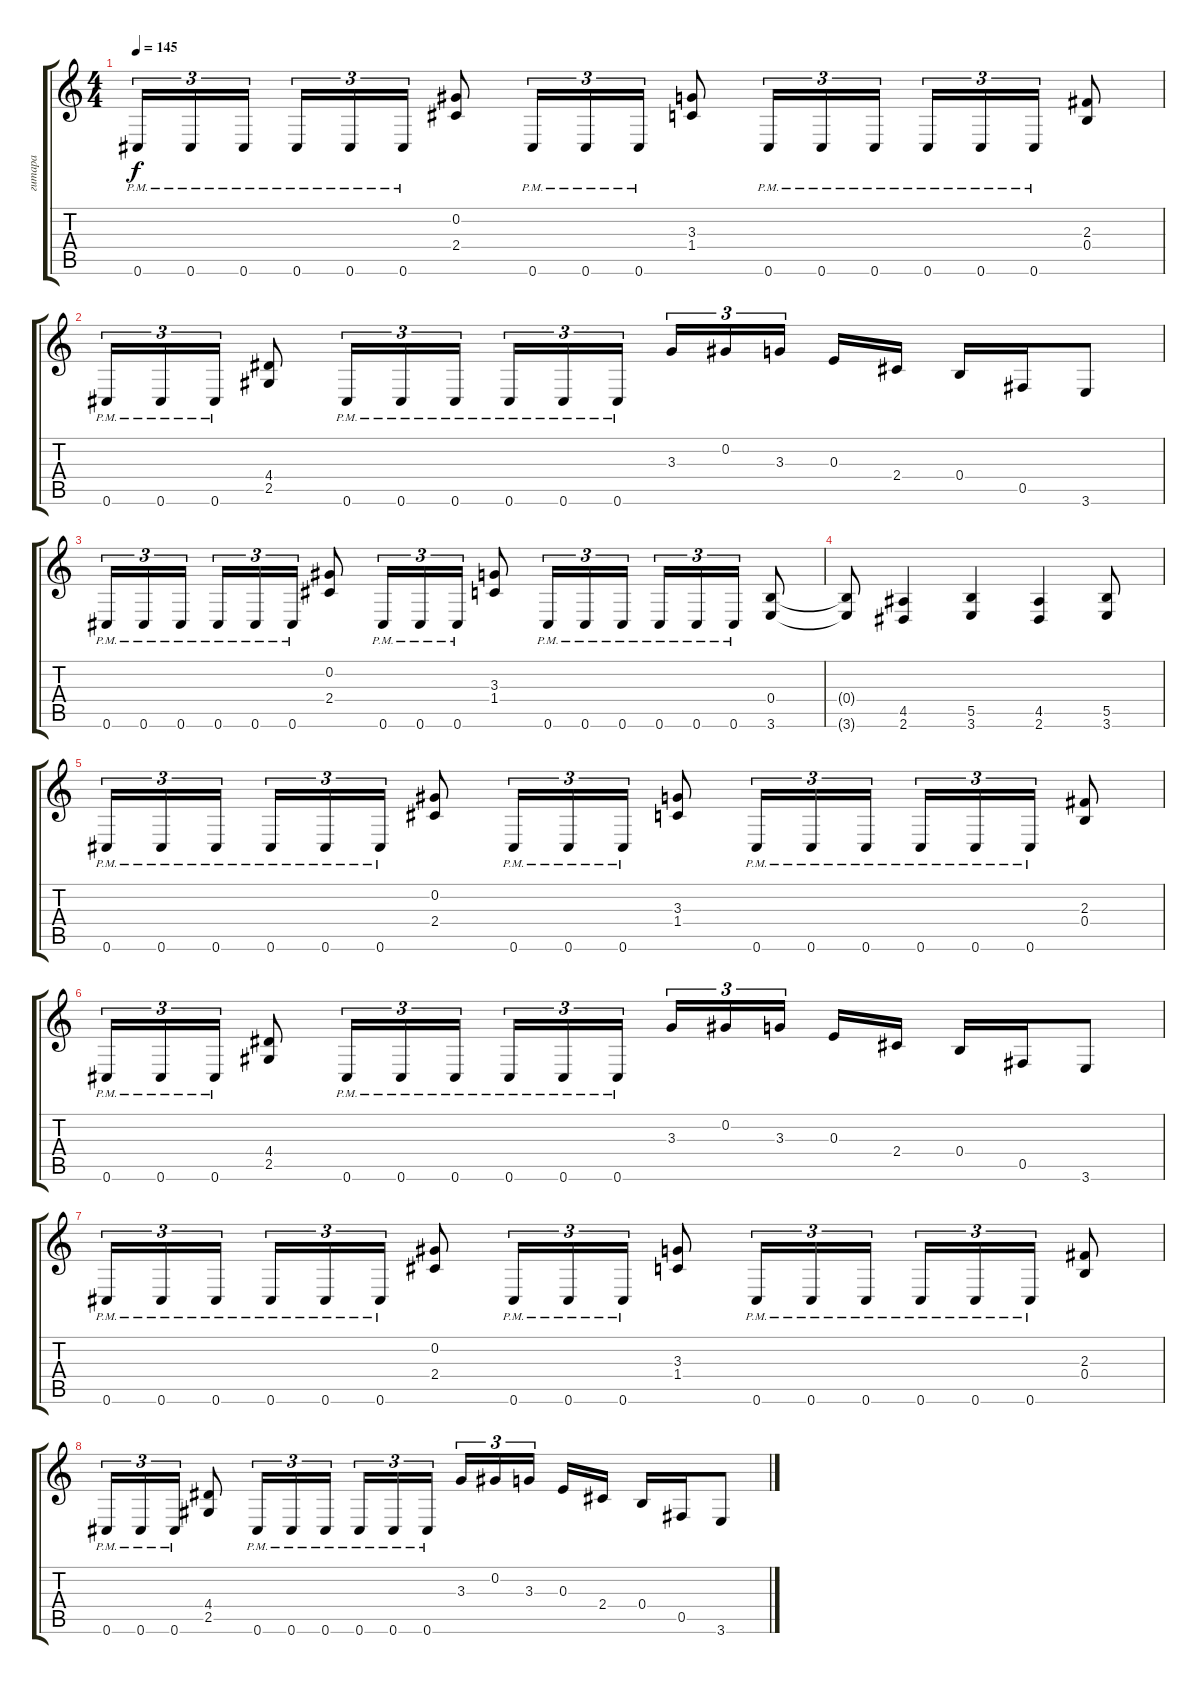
\track ("гитара" "гитара") {instrument overdrivenguitar}
\staff {score tabs}
\tuning (Db4 Ab3 E3 B2 Gb2 Db2) {hide}
\ts (4 4)
\tempo 145
\clef g2
\ks c
0.6{pm}.16{tu (3 2) dy f} 0.6{pm}.16{tu (3 2)} 0.6{pm}.16{tu (3 2) beam splitsecondary} 0.6{pm}.16{tu (3 2)} 0.6{pm}.16{tu (3 2)} 0.6{pm}.16{tu (3 2)} (0.2 2.4).8 0.6{pm}.16{tu (3 2)} 0.6{pm}.16{tu (3 2)} 0.6{pm}.16{tu (3 2)} (3.3 1.4).8 0.6{pm}.16{tu (3 2)} 0.6{pm}.16{tu (3 2)} 0.6{pm}.16{tu (3 2)} 0.6{pm}.16{tu (3 2)} 0.6{pm}.16{tu (3 2)} 0.6{pm}.16{tu (3 2)} (2.3 0.4).8 |
0.6{pm}.16{tu (3 2)} 0.6{pm}.16{tu (3 2)} 0.6{pm}.16{tu (3 2)} (4.4 2.5).8 0.6{pm}.16{tu (3 2)} 0.6{pm}.16{tu (3 2)} 0.6{pm}.16{tu (3 2) beam splitsecondary} 0.6{pm}.16{tu (3 2)} 0.6{pm}.16{tu (3 2)} 0.6{pm}.16{tu (3 2)} 3.3.16{tu (3 2)} 0.2.16{tu (3 2)} 3.3.16{tu (3 2) beam splitsecondary} 0.3.16 2.4.16 0.4.16 0.5.16 3.6.8 |
0.6{pm}.16{tu (3 2)} 0.6{pm}.16{tu (3 2)} 0.6{pm}.16{tu (3 2) beam splitsecondary} 0.6{pm}.16{tu (3 2)} 0.6{pm}.16{tu (3 2)} 0.6{pm}.16{tu (3 2)} (0.2 2.4).8 0.6{pm}.16{tu (3 2)} 0.6{pm}.16{tu (3 2)} 0.6{pm}.16{tu (3 2)} (3.3 1.4).8 0.6{pm}.16{tu (3 2)} 0.6{pm}.16{tu (3 2)} 0.6{pm}.16{tu (3 2)} 0.6{pm}.16{tu (3 2)} 0.6{pm}.16{tu (3 2)} 0.6{pm}.16{tu (3 2)} (0.4 3.6).8 |
(0.4{t} 3.6{t}).8 (4.5 2.6).4 (5.5 3.6).4 (4.5 2.6).4 (5.5 3.6).8 |
0.6{pm}.16{tu (3 2)} 0.6{pm}.16{tu (3 2)} 0.6{pm}.16{tu (3 2) beam splitsecondary} 0.6{pm}.16{tu (3 2)} 0.6{pm}.16{tu (3 2)} 0.6{pm}.16{tu (3 2)} (0.2 2.4).8 0.6{pm}.16{tu (3 2)} 0.6{pm}.16{tu (3 2)} 0.6{pm}.16{tu (3 2)} (3.3 1.4).8 0.6{pm}.16{tu (3 2)} 0.6{pm}.16{tu (3 2)} 0.6{pm}.16{tu (3 2)} 0.6{pm}.16{tu (3 2)} 0.6{pm}.16{tu (3 2)} 0.6{pm}.16{tu (3 2)} (2.3 0.4).8 |
0.6{pm}.16{tu (3 2)} 0.6{pm}.16{tu (3 2)} 0.6{pm}.16{tu (3 2)} (4.4 2.5).8 0.6{pm}.16{tu (3 2)} 0.6{pm}.16{tu (3 2)} 0.6{pm}.16{tu (3 2) beam splitsecondary} 0.6{pm}.16{tu (3 2)} 0.6{pm}.16{tu (3 2)} 0.6{pm}.16{tu (3 2)} 3.3.16{tu (3 2)} 0.2.16{tu (3 2)} 3.3.16{tu (3 2) beam splitsecondary} 0.3.16 2.4.16 0.4.16 0.5.16 3.6.8 |
0.6{pm}.16{tu (3 2)} 0.6{pm}.16{tu (3 2)} 0.6{pm}.16{tu (3 2) beam splitsecondary} 0.6{pm}.16{tu (3 2)} 0.6{pm}.16{tu (3 2)} 0.6{pm}.16{tu (3 2)} (0.2 2.4).8 0.6{pm}.16{tu (3 2)} 0.6{pm}.16{tu (3 2)} 0.6{pm}.16{tu (3 2)} (3.3 1.4).8 0.6{pm}.16{tu (3 2)} 0.6{pm}.16{tu (3 2)} 0.6{pm}.16{tu (3 2)} 0.6{pm}.16{tu (3 2)} 0.6{pm}.16{tu (3 2)} 0.6{pm}.16{tu (3 2)} (2.3 0.4).8 |
0.6{pm}.16{tu (3 2)} 0.6{pm}.16{tu (3 2)} 0.6{pm}.16{tu (3 2)} (4.4 2.5).8 0.6{pm}.16{tu (3 2)} 0.6{pm}.16{tu (3 2)} 0.6{pm}.16{tu (3 2) beam splitsecondary} 0.6{pm}.16{tu (3 2)} 0.6{pm}.16{tu (3 2)} 0.6{pm}.16{tu (3 2)} 3.3.16{tu (3 2)} 0.2.16{tu (3 2)} 3.3.16{tu (3 2) beam splitsecondary} 0.3.16 2.4.16 0.4.16 0.5.16 3.6.8
